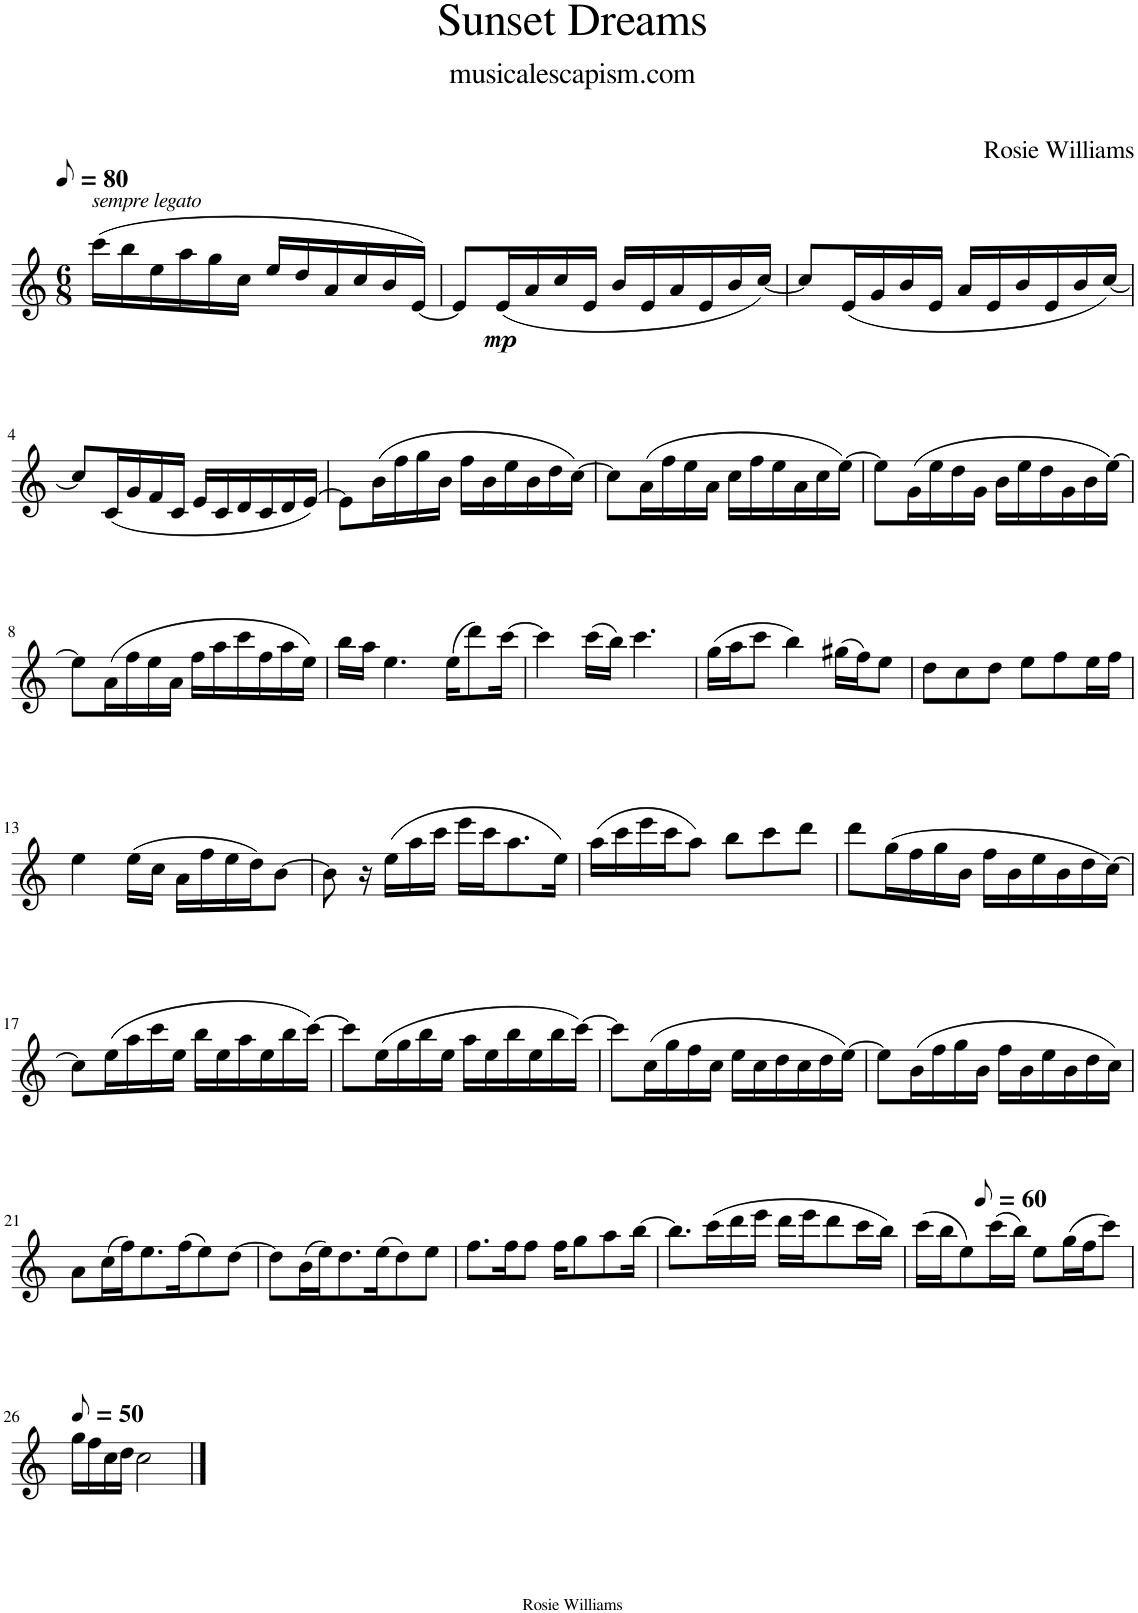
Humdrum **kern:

**kern	**dynam
*part1	*part1
*staff1	*staff1
*I"Flute	*
*I'Fl.	*
*clefG2	*
*k[]	*
*M6/8	*
*MM40	*
=1	=1
!LO:TX:a:i:t=sempre legato	!
(>16ccc\LL	.
16bb\	.
16ee\	.
16aa\	.
16gg\	.
16cc\JJ	.
16ee/LL	.
16dd/	.
16a/	.
16cc/	.
16b/	.
[16e/JJ)	.
=2	=2
8e/L]	.
!	!LO:DY:b
(<16e/L	mp
16a/	.
16cc/	.
16e/JJ	.
16b/LL	.
16e/	.
16a/	.
16e/	.
16b/	.
[16cc/JJ)	.
=3	=3
8cc/L]	.
(<16e/L	.
16g/	.
16b/	.
16e/JJ	.
16a/LL	.
16e/	.
16b/	.
16e/	.
16b/	.
[16cc/JJ)	.
!!LO:LB:g=z
=4	=4
8cc/L]	.
(<16c/L	.
16g/	.
16f/	.
16c/JJ	.
16e/LL	.
16c/	.
16d/	.
16c/	.
16d/	.
[16e/JJ)	.
=5	=5
8e\L]	.
(>16b\L	.
16ff\	.
16gg\	.
16b\JJ	.
16ff\LL	.
16b\	.
16ee\	.
16b\	.
16dd\	.
[16cc\JJ)	.
=6	=6
8cc\L]	.
(>16a\L	.
16ff\	.
16ee\	.
16a\JJ	.
16cc\LL	.
16ff\	.
16ee\	.
16a\	.
16cc\	.
[16ee\JJ)	.
=7	=7
8ee\L]	.
(>16g\L	.
16ee\	.
16dd\	.
16g\JJ	.
16b\LL	.
16ee\	.
16dd\	.
16g\	.
16b\	.
[16ee\JJ)	.
!!LO:LB:g=z
=8	=8
8ee\L]	.
(>16a\L	.
16ff\	.
16ee\	.
16a\JJ	.
16ff\LL	.
16aa\	.
16ccc\	.
16ff\	.
16aa\	.
16ee\JJ)	.
=9	=9
16bb\LL	.
16aa\JJ	.
4.ee\	.
(>16ee\KL	.
8ddd\)	.
[16ccc\Jk	.
=10	=10
4ccc\]	.
(>16ccc\LL	.
16bb\JJ)	.
4.ccc\	.
=11	=11
(>16gg\LL	.
16aa\J	.
8ccc\J	.
4bb\)	.
(>16gg#X\LL	.
16ff\J)	.
8ee\J	.
=12	=12
8dd\L	.
8cc\	.
8dd\J	.
8ee\L	.
8ff\	.
16ee\L	.
16ff\JJ	.
!!LO:LB:g=z
=13	=13
4ee\	.
(>16ee\LL	.
16cc\JJ	.
16a\LL	.
16ff\	.
16ee\	.
16dd\J)	.
[8b\J	.
=14	=14
8b\]	.
16r	.
(>16ee\LL	.
16aa\	.
16ccc\JJ	.
16eee\LL	.
16ccc\J	.
8.aa\	.
16ee\Jk)	.
=15	=15
(>16aa\LL	.
16ccc\	.
16eee\	.
16ccc\J	.
8aa\J)	.
8bb\L	.
8ccc\	.
8ddd\J	.
=16	=16
8ddd\L	.
(>16gg\L	.
16ff\	.
16gg\	.
16b\JJ	.
16ff\LL	.
16b\	.
16ee\	.
16b\	.
16dd\	.
[16cc\JJ)	.
!!LO:LB:g=z
=17	=17
8cc\L]	.
(>16ee\L	.
16aa\	.
16ccc\	.
16ee\JJ	.
16bb\LL	.
16ee\	.
16aa\	.
16ee\	.
16bb\	.
[16ccc\JJ)	.
=18	=18
8ccc\L]	.
(>16ee\L	.
16gg\	.
16bb\	.
16ee\JJ	.
16aa\LL	.
16ee\	.
16bb\	.
16ee\	.
16bb\	.
[16ccc\JJ)	.
=19	=19
8ccc\L]	.
(>16cc\L	.
16gg\	.
16ff\	.
16cc\JJ	.
16ee\LL	.
16cc\	.
16dd\	.
16cc\	.
16dd\	.
[16ee\JJ)	.
=20	=20
8ee\L]	.
(>16b\L	.
16ff\	.
16gg\	.
16b\JJ	.
16ff\LL	.
16b\	.
16ee\	.
16b\	.
16dd\	.
16cc\JJ)	.
!!LO:LB:g=z
=21	=21
8a\L	.
(>16cc\L	.
16ff\J)	.
8.ee\	.
(>16ff\K	.
8ee\)	.
[8dd\J	.
=22	=22
8dd\L]	.
(>16b\L	.
16ee\J)	.
8.dd\	.
(>16ee\K	.
8dd\)	.
8ee\J	.
=23	=23
8.ff\L	.
16ff\K	.
8ff\J	.
16ff\KL	.
8gg\	.
8aa\	.
[16bb\Jk	.
=24	=24
8.bb\L]	.
(>16ccc\L	.
16ddd\	.
16eee\JJ	.
16ddd\LL	.
16eee\J	.
8ddd\	.
16ccc\L	.
16bb\JJ)	.
=25	=25
*^	*
(>16ccc\LL	8.ryy	.
16bb\J	.	.
8ee\)	.	.
*MM30	*	*
.	2ryy	.
(>16ccc\L	.	.
16bb\JJ)	.	.
8ee\L	.	.
(>16gg\L	.	.
16ff\J	.	.
8ccc\J)	.	.
.	16ryy	.
*v	*v	*
!!LO:LB:g=z
=26	=26
*MM25	*
16gg\LL	.
16ff\	.
16cc\	.
16dd\JJ	.
2cc\	.
==	==
*-	*-
